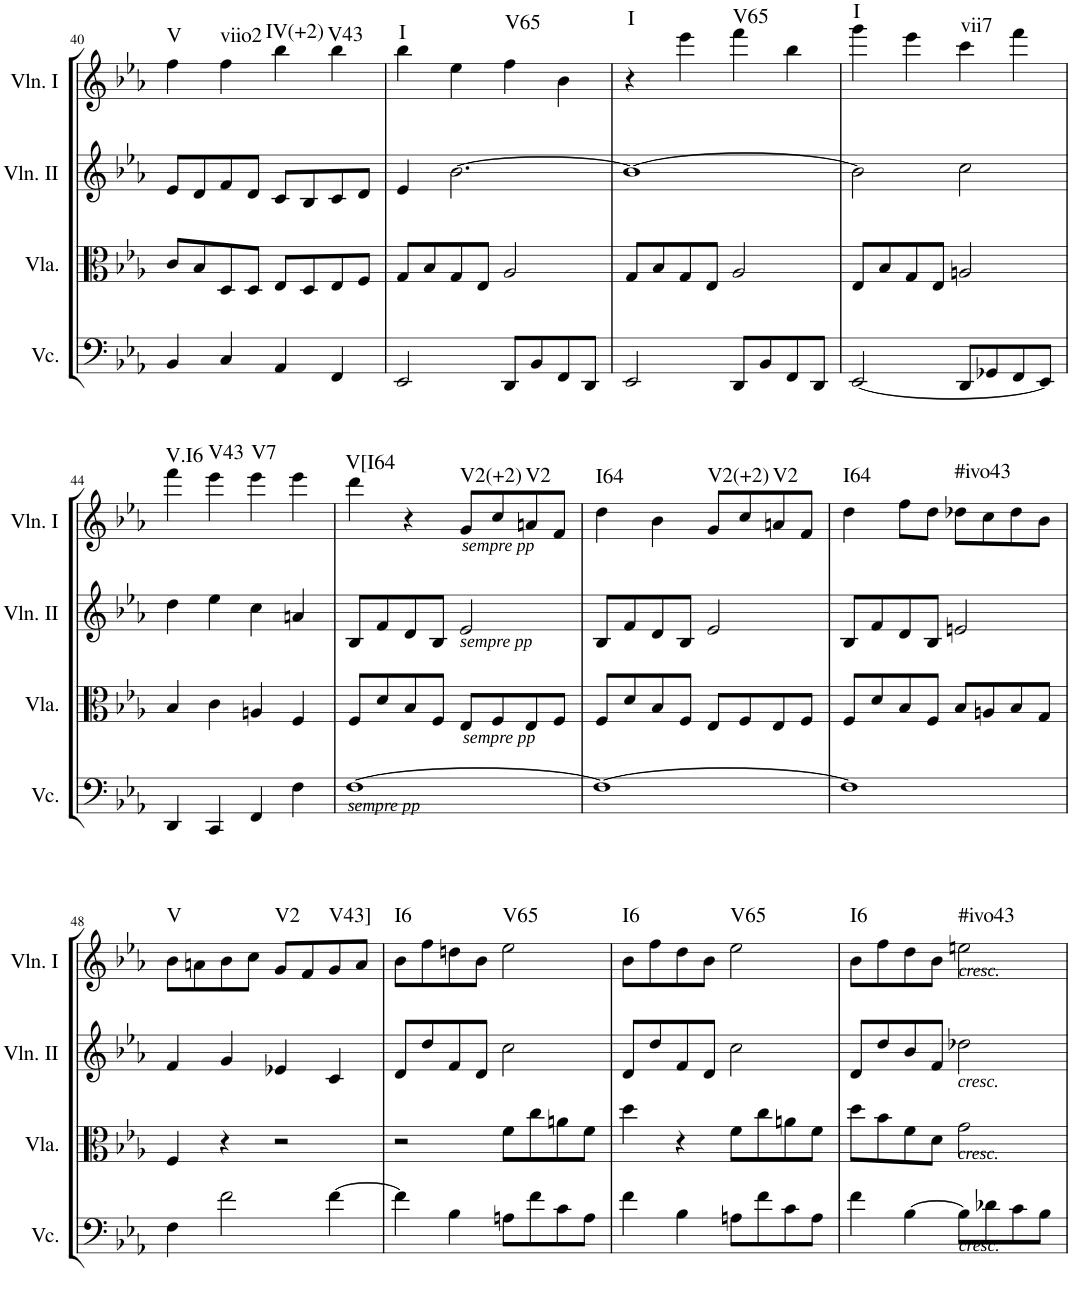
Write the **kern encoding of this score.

**kern	**kern	**kern	**kern	**harte
*part4	*part3	*part2	*part1	*part1
*staff4	*staff3	*staff2	*staff1	*
*I"Violoncello	*I"Viola	*I"Violin II	*I"Violin I	*
*I'Vc.	*I'Vla.	*I'Vln. II	*I'Vln. I	*
!!LO:PB:g=z
*clefF4	*clefC3	*clefG2	*clefG2	*
*k[b-e-a-]	*k[b-e-a-]	*k[b-e-a-]	*k[b-e-a-]	*
*M2/2	*M2/2	*M2/2	*M2/2	*
*met(c|)	*met(c|)	*met(c|)	*met(c|)	*
=40	=40	=40	=40	=40
!	!	!	!	!LO:H:kt=V
4BB-/	8c/L	8e-/L	4ff\	N
.	8B-/	8d/	.	.
!	!	!	!	!LO:H:kt=viio2
4C/	8D/	8f/	4ff\	N
.	8D/J	8d/J	.	.
!	!	!	!	!LO:H:kt=IV(+2)
4AA-/	8E-/L	8c/L	4bb-\	N
.	8D/	8B-/	.	.
!	!	!	!	!LO:H:kt=V43
4FF/	8E-/	8c/	4bb-\	N
.	8F/J	8d/J	.	.
=41	=41	=41	=41	=41
!	!	!	!	!LO:H:kt=I
2EE-/	8G/L	4e-/	4bb-\	N
.	8B-/	.	.	.
.	8G/	[2.b-\	4ee-\	.
.	8E-/J	.	.	.
!	!	!	!	!LO:H:kt=V65
8DD/L	2A-/	.	4ff\	N
8BB-/	.	.	.	.
8FF/	.	.	4b-\	.
8DD/J	.	.	.	.
=42	=42	=42	=42	=42
!	!	!	!	!LO:H:kt=I
2EE-/	8G/L	1b-_	4r	N
.	8B-/	.	.	.
.	8G/	.	4eee-\	.
.	8E-/J	.	.	.
!	!	!	!	!LO:H:kt=V65
8DD/L	2A-/	.	4fff\	N
8BB-/	.	.	.	.
8FF/	.	.	4bb-\	.
8DD/J	.	.	.	.
=43	=43	=43	=43	=43
!	!	!	!	!LO:H:kt=I
[2EE-/	8E-/L	2b-\]	4ggg\	N
.	8B-/	.	.	.
.	8G/	.	4eee-\	.
.	8E-/J	.	.	.
!	!	!	!	!LO:H:kt=vii7
8DD/L	2An/	2cc\	4ccc\	N
8GG-X/	.	.	.	.
8FF/	.	.	4fff\	.
8EE-/J]	.	.	.	.
!!LO:LB:g=z
=44	=44	=44	=44	=44
!	!	!	!	!LO:H:kt=V.I6
4DD/	4B-/	4dd\	4fff\	N
!	!	!	!	!LO:H:kt=V43
4CC/	4c\	4ee-\	4eee-\	N
!	!	!	!	!LO:H:kt=V7
4FF/	4An/	4cc\	4eee-\	N
4F\	4F/	4an/	4eee-\	.
=45	=45	=45	=45	=45
!LO:TX:a:i:t=sempre pp	!	!	!	!LO:H:kt=V[I64
[1F	8F/L	8B-/L	4ddd\	N
.	8d/	8f/	.	.
.	8B-/	8d/	4r	.
.	8F/J	8B-/J	.	.
!	!	!	!LO:TX:b:i:t=sempre pp	!
!	!	!LO:TX:b:i:t=sempre pp	!	!
!	!LO:TX:b:i:t=sempre pp	!	!	!LO:H:kt=V2(+2)
.	8E-/L	2e-/	8g/L	N
.	8F/	.	8cc/	.
!	!	!	!	!LO:H:kt=V2
.	8E-/	.	8an/	N
.	8F/J	.	8f/J	.
=46	=46	=46	=46	=46
!	!	!	!	!LO:H:kt=I64
1F_	8F/L	8B-/L	4dd\	N
.	8d/	8f/	.	.
.	8B-/	8d/	4b-\	.
.	8F/J	8B-/J	.	.
!	!	!	!	!LO:H:kt=V2(+2)
.	8E-/L	2e-/	8g/L	N
.	8F/	.	8cc/	.
!	!	!	!	!LO:H:kt=V2
.	8E-/	.	8an/	N
.	8F/J	.	8f/J	.
=47	=47	=47	=47	=47
!	!	!	!	!LO:H:kt=I64
1F]	8F/L	8B-/L	4dd\	N
.	8d/	8f/	.	.
.	8B-/	8d/	8ff\L	.
.	8F/J	8B-/J	8dd\J	.
!	!	!	!	!LO:H:kt=#ivo43
.	8B-/L	2en/	8dd-X\L	N
.	8An/	.	8cc\	.
.	8B-/	.	8dd-\	.
.	8G/J	.	8b-\J	.
!!LO:LB:g=z
=48	=48	=48	=48	=48
!	!	!	!	!LO:H:kt=V
4F\	4F/	4f/	8b-\L	N
.	.	.	8an\	.
2f\	4r	4g/	8b-\	.
.	.	.	8cc\J	.
!	!	!	!	!LO:H:kt=V2
.	2r	4e-X/	8g/L	N
.	.	.	8f/	.
!	!	!	!	!LO:H:kt=V43]
[4f\	.	4c/	8g/	N
.	.	.	8a/J	.
=49	=49	=49	=49	=49
!	!	!	!	!LO:H:kt=I6
4f\]	2r	8d/L	8b-\L	N
.	.	8dd/	8ff\	.
4B-\	.	8f/	8ddn\	.
.	.	8d/J	8b-\J	.
!	!	!	!	!LO:H:kt=V65
8An\L	8f\L	2cc\	2ee-\	N
8f\	8cc\	.	.	.
8c\	8an\	.	.	.
8A\J	8f\J	.	.	.
=50	=50	=50	=50	=50
!	!	!	!	!LO:H:kt=I6
4f\	4dd\	8d/L	8b-\L	N
.	.	8dd/	8ff\	.
4B-\	4r	8f/	8dd\	.
.	.	8d/J	8b-\J	.
!	!	!	!	!LO:H:kt=V65
8An\L	8f\L	2cc\	2ee-\	N
8f\	8cc\	.	.	.
8c\	8an\	.	.	.
8A\J	8f\J	.	.	.
=51	=51	=51	=51	=51
!	!	!	!	!LO:H:kt=I6
4f\	8dd\L	8d/L	8b-\L	N
.	8b-\	8dd/	8ff\	.
[4B-\	8f\	8b-/	8dd\	.
.	8d\J	8f/J	8b-\J	.
!	!	!	!LO:TX:a:i:t=cresc.	!
!	!	!LO:TX:b:i:t=cresc.	!	!
!	!LO:TX:a:i:t=cresc.	!	!	!
!LO:TX:a:i:t=cresc.	!	!	!	!LO:H:kt=#ivo43
8B-\L]	2g\	2dd-X\	2een\	N
8d-X\	.	.	.	.
8c\	.	.	.	.
8B-\J	.	.	.	.
=	=	=	=	=
*-	*-	*-	*-	*-
